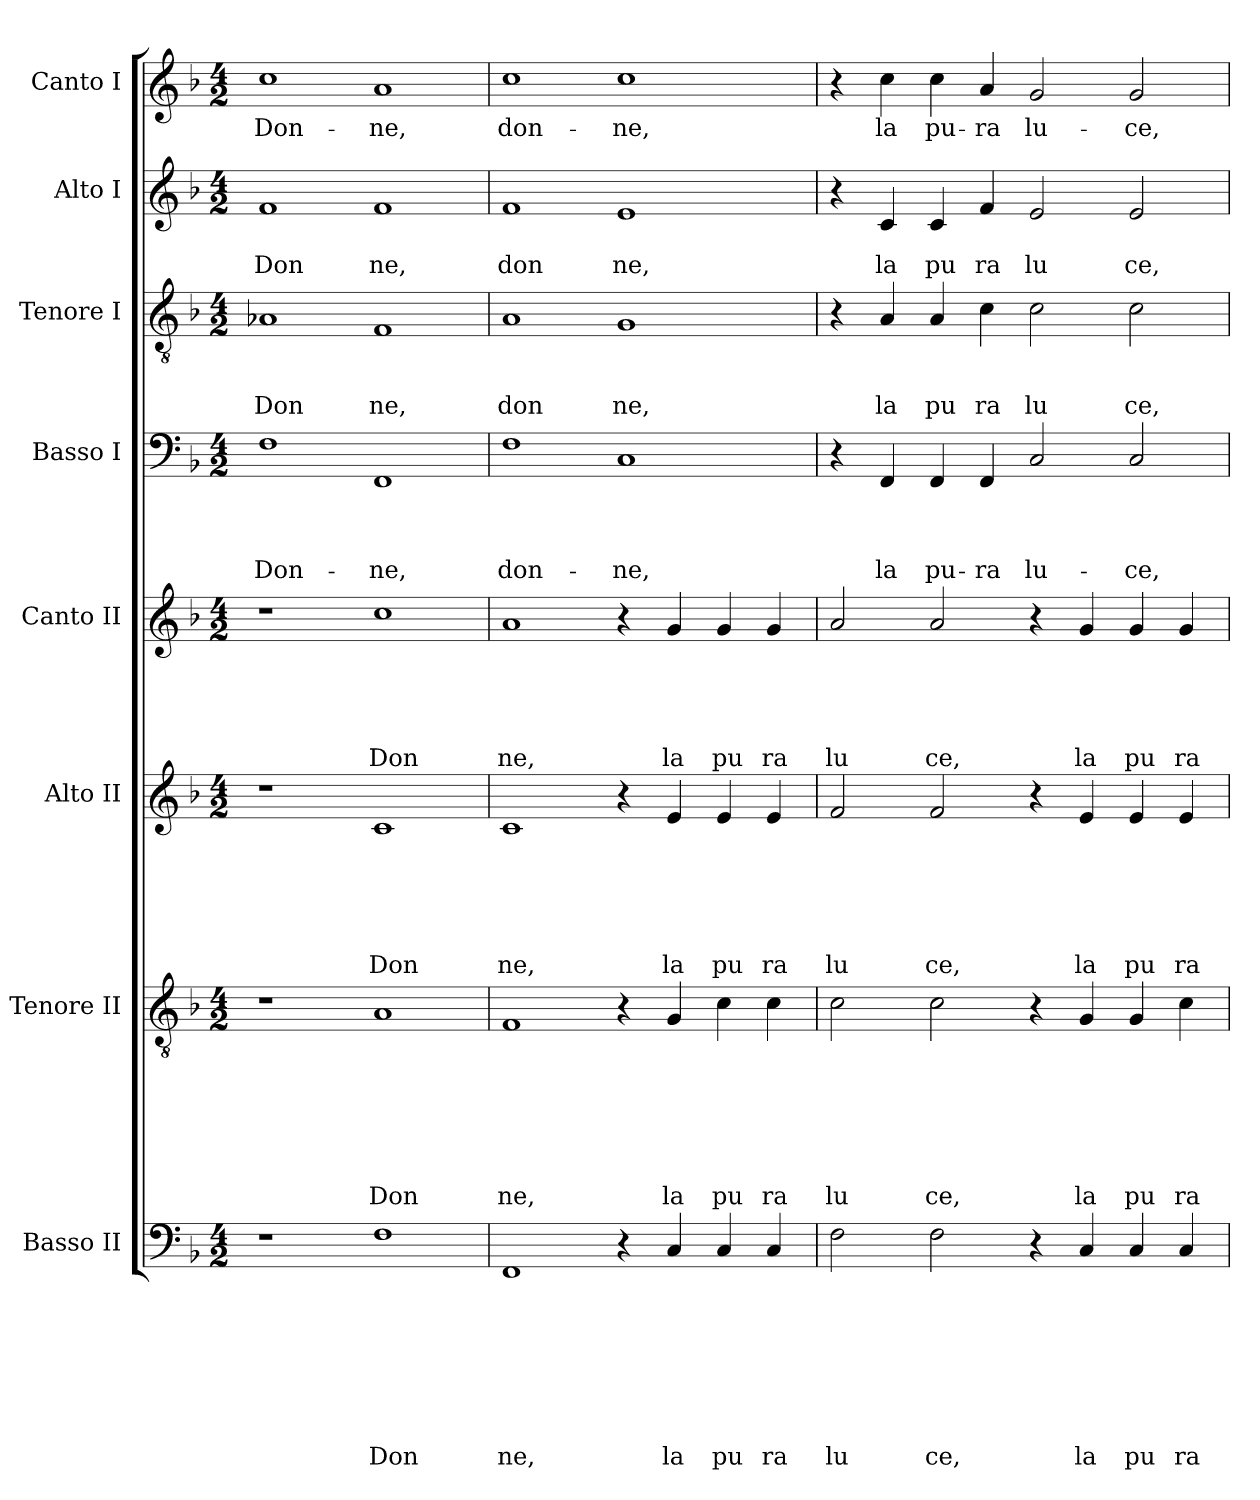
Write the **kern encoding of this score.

**kern	**text	**text	**text	**text	**text	**text	**text	**text	**kern	**text	**text	**text	**text	**text	**text	**text	**kern	**text	**text	**text	**text	**text	**text	**kern	**text	**text	**text	**text	**text	**kern	**text	**text	**text	**text	**kern	**text	**text	**text	**kern	**text	**text	**kern	**text
*part8	*part8	*part8	*part8	*part8	*part8	*part8	*part8	*part8	*part7	*part7	*part7	*part7	*part7	*part7	*part7	*part7	*part6	*part6	*part6	*part6	*part6	*part6	*part6	*part5	*part5	*part5	*part5	*part5	*part5	*part4	*part4	*part4	*part4	*part4	*part3	*part3	*part3	*part3	*part2	*part2	*part2	*part1	*part1
*staff8	*staff8	*staff8	*staff8	*staff8	*staff8	*staff8	*staff8	*staff8	*staff7	*staff7	*staff7	*staff7	*staff7	*staff7	*staff7	*staff7	*staff6	*staff6	*staff6	*staff6	*staff6	*staff6	*staff6	*staff5	*staff5	*staff5	*staff5	*staff5	*staff5	*staff4	*staff4	*staff4	*staff4	*staff4	*staff3	*staff3	*staff3	*staff3	*staff2	*staff2	*staff2	*staff1	*staff1
*I"Basso II	*	*	*	*	*	*	*	*	*I"Tenore II	*	*	*	*	*	*	*	*I"Alto II	*	*	*	*	*	*	*I"Canto II	*	*	*	*	*	*I"Basso I	*	*	*	*	*I"Tenore I	*	*	*	*I"Alto I	*	*	*I"Canto I	*
*clefF4	*	*	*	*	*	*	*	*	*clefGv2	*	*	*	*	*	*	*	*clefG2	*	*	*	*	*	*	*clefG2	*	*	*	*	*	*clefF4	*	*	*	*	*clefGv2	*	*	*	*clefG2	*	*	*clefG2	*
*k[b-]	*	*	*	*	*	*	*	*	*k[b-]	*	*	*	*	*	*	*	*k[b-]	*	*	*	*	*	*	*k[b-]	*	*	*	*	*	*k[b-]	*	*	*	*	*k[b-]	*	*	*	*k[b-]	*	*	*k[b-]	*
*F:	*	*	*	*	*	*	*	*	*F:	*	*	*	*	*	*	*	*F:	*	*	*	*	*	*	*F:	*	*	*	*	*	*F:	*	*	*	*	*F:	*	*	*	*F:	*	*	*F:	*
*M4/2	*	*	*	*	*	*	*	*	*M4/2	*	*	*	*	*	*	*	*M4/2	*	*	*	*	*	*	*M4/2	*	*	*	*	*	*M4/2	*	*	*	*	*M4/2	*	*	*	*M4/2	*	*	*M4/2	*
=1	=1	=1	=1	=1	=1	=1	=1	=1	=1	=1	=1	=1	=1	=1	=1	=1	=1	=1	=1	=1	=1	=1	=1	=1	=1	=1	=1	=1	=1	=1	=1	=1	=1	=1	=1	=1	=1	=1	=1	=1	=1	=1	=1
!	!	!	!	!	!	!	!	!	!	!	!	!	!	!	!	!	!	!	!	!	!	!	!	!	!	!	!	!	!	!	!	!	!	!LO:LY:b	!	!	!	!LO:LY:b	!	!	!LO:LY:b	!	!LO:LY:b
1r	.	.	.	.	.	.	.	.	1r	.	.	.	.	.	.	.	1r	.	.	.	.	.	.	1r	.	.	.	.	.	1F	.	.	.	Don-	1A-X	.	.	Don	1f	.	Don	1cc	Don-
!	!	!	!	!	!	!	!	!LO:LY:b	!	!	!	!	!	!	!	!LO:LY:b	!	!	!	!	!	!	!LO:LY:b	!	!	!	!	!	!LO:LY:b	!	!	!	!	!LO:LY:b	!	!	!	!LO:LY:b	!	!	!LO:LY:b	!	!LO:LY:b
1F	.	.	.	.	.	.	.	Don	1A	.	.	.	.	.	.	Don	1c	.	.	.	.	.	Don	1cc	.	.	.	.	Don	1FF	.	.	.	-ne,	1F	.	.	ne,	1f	.	ne,	1a	-ne,
=2	=2	=2	=2	=2	=2	=2	=2	=2	=2	=2	=2	=2	=2	=2	=2	=2	=2	=2	=2	=2	=2	=2	=2	=2	=2	=2	=2	=2	=2	=2	=2	=2	=2	=2	=2	=2	=2	=2	=2	=2	=2	=2	=2
!	!	!	!	!	!	!	!	!LO:LY:b	!	!	!	!	!	!	!	!LO:LY:b	!	!	!	!	!	!	!LO:LY:b	!	!	!	!	!	!LO:LY:b	!	!	!	!	!LO:LY:b	!	!	!	!LO:LY:b	!	!	!LO:LY:b	!	!LO:LY:b
1FF	.	.	.	.	.	.	.	ne,	1F	.	.	.	.	.	.	ne,	1c	.	.	.	.	.	ne,	1a	.	.	.	.	ne,	1F	.	.	.	don-	1A	.	.	don	1f	.	don	1cc	don-
!	!	!	!	!	!	!	!	!	!	!	!	!	!	!	!	!	!	!	!	!	!	!	!	!	!	!	!	!	!	!	!	!	!	!LO:LY:b	!	!	!	!LO:LY:b	!	!	!LO:LY:b	!	!LO:LY:b
4r	.	.	.	.	.	.	.	.	4r	.	.	.	.	.	.	.	4r	.	.	.	.	.	.	4r	.	.	.	.	.	1C	.	.	.	-ne,	1G	.	.	ne,	1e	.	ne,	1cc	-ne,
!	!	!	!	!	!	!	!	!LO:LY:b	!	!	!	!	!	!	!	!LO:LY:b	!	!	!	!	!	!	!LO:LY:b	!	!	!	!	!	!LO:LY:b	!	!	!	!	!	!	!	!	!	!	!	!	!	!
4C/	.	.	.	.	.	.	.	la	4G/	.	.	.	.	.	.	la	4e/	.	.	.	.	.	la	4g/	.	.	.	.	la	.	.	.	.	.	.	.	.	.	.	.	.	.	.
!	!	!	!	!	!	!	!	!LO:LY:b	!	!	!	!	!	!	!	!LO:LY:b	!	!	!	!	!	!	!LO:LY:b	!	!	!	!	!	!LO:LY:b	!	!	!	!	!	!	!	!	!	!	!	!	!	!
4C/	.	.	.	.	.	.	.	pu	4c\	.	.	.	.	.	.	pu	4e/	.	.	.	.	.	pu	4g/	.	.	.	.	pu	.	.	.	.	.	.	.	.	.	.	.	.	.	.
!	!	!	!	!	!	!	!	!LO:LY:b	!	!	!	!	!	!	!	!LO:LY:b	!	!	!	!	!	!	!LO:LY:b	!	!	!	!	!	!LO:LY:b	!	!	!	!	!	!	!	!	!	!	!	!	!	!
4C/	.	.	.	.	.	.	.	ra	4c\	.	.	.	.	.	.	ra	4e/	.	.	.	.	.	ra	4g/	.	.	.	.	ra	.	.	.	.	.	.	.	.	.	.	.	.	.	.
=3	=3	=3	=3	=3	=3	=3	=3	=3	=3	=3	=3	=3	=3	=3	=3	=3	=3	=3	=3	=3	=3	=3	=3	=3	=3	=3	=3	=3	=3	=3	=3	=3	=3	=3	=3	=3	=3	=3	=3	=3	=3	=3	=3
!	!	!	!	!	!	!	!	!LO:LY:b	!	!	!	!	!	!	!	!LO:LY:b	!	!	!	!	!	!	!LO:LY:b	!	!	!	!	!	!LO:LY:b	!	!	!	!	!	!	!	!	!	!	!	!	!	!
2F\	.	.	.	.	.	.	.	lu	2c\	.	.	.	.	.	.	lu	2f/	.	.	.	.	.	lu	2a/	.	.	.	.	lu	4r	.	.	.	.	4r	.	.	.	4r	.	.	4r	.
!	!	!	!	!	!	!	!	!	!	!	!	!	!	!	!	!	!	!	!	!	!	!	!	!	!	!	!	!	!	!	!	!	!	!LO:LY:b	!	!	!	!LO:LY:b	!	!	!LO:LY:b	!	!LO:LY:b
.	.	.	.	.	.	.	.	.	.	.	.	.	.	.	.	.	.	.	.	.	.	.	.	.	.	.	.	.	.	4FF/	.	.	.	la	4A/	.	.	la	4c/	.	la	4cc\	la
!	!	!	!	!	!	!	!	!LO:LY:b	!	!	!	!	!	!	!	!LO:LY:b	!	!	!	!	!	!	!LO:LY:b	!	!	!	!	!	!LO:LY:b	!	!	!	!	!LO:LY:b	!	!	!	!LO:LY:b	!	!	!LO:LY:b	!	!LO:LY:b
2F\	.	.	.	.	.	.	.	ce,	2c\	.	.	.	.	.	.	ce,	2f/	.	.	.	.	.	ce,	2a/	.	.	.	.	ce,	4FF/	.	.	.	pu-	4A/	.	.	pu	4c/	.	pu	4cc\	pu-
!	!	!	!	!	!	!	!	!	!	!	!	!	!	!	!	!	!	!	!	!	!	!	!	!	!	!	!	!	!	!	!	!	!	!LO:LY:b	!	!	!	!LO:LY:b	!	!	!LO:LY:b	!	!LO:LY:b
.	.	.	.	.	.	.	.	.	.	.	.	.	.	.	.	.	.	.	.	.	.	.	.	.	.	.	.	.	.	4FF/	.	.	.	-ra	4c\	.	.	ra	4f/	.	ra	4a/	-ra
!	!	!	!	!	!	!	!	!	!	!	!	!	!	!	!	!	!	!	!	!	!	!	!	!	!	!	!	!	!	!	!	!	!	!LO:LY:b	!	!	!	!LO:LY:b	!	!	!LO:LY:b	!	!LO:LY:b
4r	.	.	.	.	.	.	.	.	4r	.	.	.	.	.	.	.	4r	.	.	.	.	.	.	4r	.	.	.	.	.	2C/	.	.	.	lu-	2c\	.	.	lu	2e/	.	lu	2g/	lu-
!	!	!	!	!	!	!	!	!LO:LY:b	!	!	!	!	!	!	!	!LO:LY:b	!	!	!	!	!	!	!LO:LY:b	!	!	!	!	!	!LO:LY:b	!	!	!	!	!	!	!	!	!	!	!	!	!	!
4C/	.	.	.	.	.	.	.	la	4G/	.	.	.	.	.	.	la	4e/	.	.	.	.	.	la	4g/	.	.	.	.	la	.	.	.	.	.	.	.	.	.	.	.	.	.	.
!	!	!	!	!	!	!	!	!LO:LY:b	!	!	!	!	!	!	!	!LO:LY:b	!	!	!	!	!	!	!LO:LY:b	!	!	!	!	!	!LO:LY:b	!	!	!	!	!LO:LY:b	!	!	!	!LO:LY:b	!	!	!LO:LY:b	!	!LO:LY:b
4C/	.	.	.	.	.	.	.	pu	4G/	.	.	.	.	.	.	pu	4e/	.	.	.	.	.	pu	4g/	.	.	.	.	pu	2C/	.	.	.	-ce,	2c\	.	.	ce,	2e/	.	ce,	2g/	-ce,
!	!	!	!	!	!	!	!	!LO:LY:b	!	!	!	!	!	!	!	!LO:LY:b	!	!	!	!	!	!	!LO:LY:b	!	!	!	!	!	!LO:LY:b	!	!	!	!	!	!	!	!	!	!	!	!	!	!
4C/	.	.	.	.	.	.	.	ra	4c\	.	.	.	.	.	.	ra	4e/	.	.	.	.	.	ra	4g/	.	.	.	.	ra	.	.	.	.	.	.	.	.	.	.	.	.	.	.
=	=	=	=	=	=	=	=	=	=	=	=	=	=	=	=	=	=	=	=	=	=	=	=	=	=	=	=	=	=	=	=	=	=	=	=	=	=	=	=	=	=	=	=
*-	*-	*-	*-	*-	*-	*-	*-	*-	*-	*-	*-	*-	*-	*-	*-	*-	*-	*-	*-	*-	*-	*-	*-	*-	*-	*-	*-	*-	*-	*-	*-	*-	*-	*-	*-	*-	*-	*-	*-	*-	*-	*-	*-
